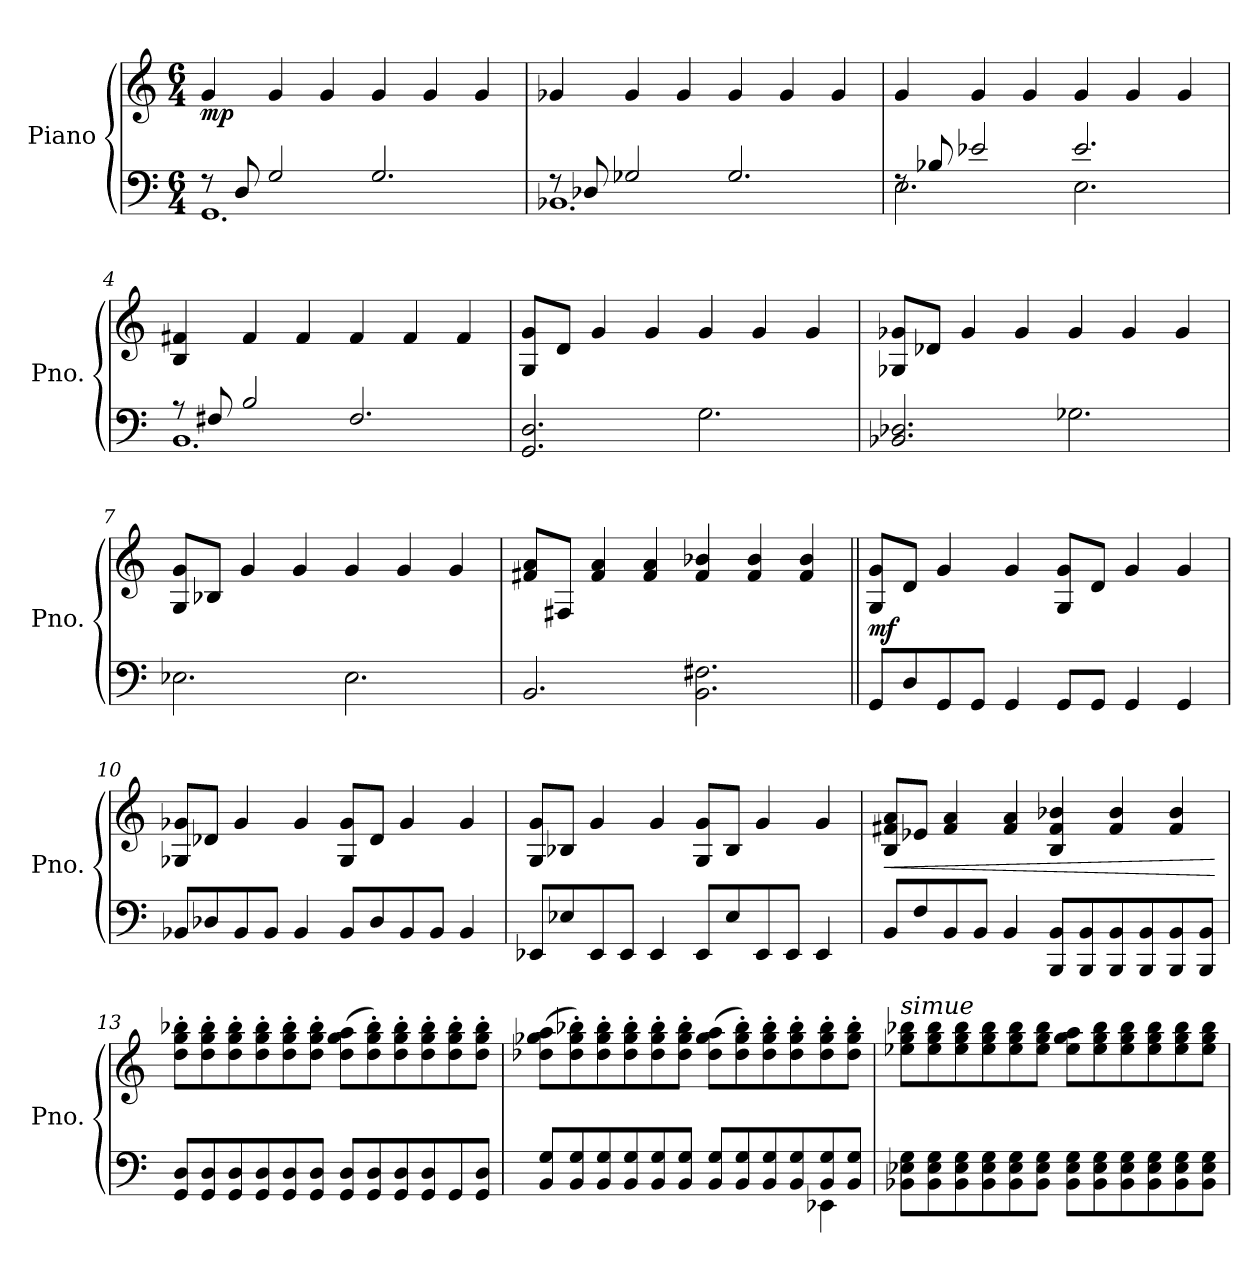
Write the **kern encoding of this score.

**kern	**kern	**dynam
*part1	*part1	*part1
*staff2	*staff1	*staff1/2
*I"Piano	*	*
*I'Pno.	*	*
*clefF4	*clefG2	*
*k[]	*k[]	*
*M6/4	*M6/4	*
*MM120	*MM120	*
=1	=1	=1
*^	*	*
!	!	!	!LO:DY:b
8r	1.GG	4g/	mp
8D/	.	.	.
2G/	.	4g/	.
.	.	4g/	.
2.G/	.	4g/	.
.	.	4g/	.
.	.	4g/	.
=2	=2	=2	=2
8r	1.BB-X	4g-X/	.
8D-X/	.	.	.
2G-X/	.	4g-/	.
.	.	4g-/	.
2.G-/	.	4g-/	.
.	.	4g-/	.
.	.	4g-/	.
=3	=3	=3	=3
8rF	2.E\	4g/	.
8B-X/	.	.	.
2e-X/	.	4g/	.
.	.	4g/	.
2.e-/	2.E\	4g/	.
.	.	4g/	.
.	.	4g/	.
=4	=4	=4	=4
8r	1.BB	4B/ 4f#X/	.
8F#X/	.	.	.
2B/	.	4f#/	.
.	.	4f#/	.
2.F#/	.	4f#/	.
.	.	4f#/	.
.	.	4f#/	.
*v	*v	*	*
!!LO:LB:g=z
=5	=5	=5
2.GG/ 2.D/	8G/ 8g/L	.
.	8d/J	.
.	4g/	.
.	4g/	.
2.G\	4g/	.
.	4g/	.
.	4g/	.
=6	=6	=6
2.BB-X/ 2.D-X/	8G-X/ 8g-X/L	.
.	8d-X/J	.
.	4g-/	.
.	4g-/	.
2.G-X\	4g-/	.
.	4g-/	.
.	4g-/	.
=7	=7	=7
2.E-X\	8G/ 8g/L	.
.	8B-X/J	.
.	4g/	.
.	4g/	.
2.E-\	4g/	.
.	4g/	.
.	4g/	.
=8	=8	=8
2.BB/	8f#X/ 8a/L	.
.	8F#X/J	.
.	4f#/ 4a/	.
.	4f#/ 4a/	.
2.BB\ 2.F#X\	4f#/ 4b-X/	.
.	4f#/ 4b-/	.
.	4f#/ 4b-/	.
=9||	=9||	=9||
!	!	!LO:DY:a=2
8GG/L	8G/ 8g/L	mf
8D/	8d/J	.
8GG/	4g/	.
8GG/J	.	.
4GG/	4g/	.
8GG/L	8G/ 8g/L	.
8GG/J	8d/J	.
4GG/	4g/	.
4GG/	4g/	.
!!LO:LB:g=z
=10	=10	=10
8BB-X/L	8G-X/ 8g-X/L	.
8D-X/	8d-X/J	.
8BB-/	4g-/	.
8BB-/J	.	.
4BB-/	4g-/	.
8BB-/L	8G-/ 8g-/L	.
8D-/	8d-/J	.
8BB-/	4g-/	.
8BB-/J	.	.
4BB-/	4g-/	.
=11	=11	=11
8EE-X/L	8G/ 8g/L	.
8E-X/	8B-X/J	.
8EE-/	4g/	.
8EE-/J	.	.
4EE-/	4g/	.
8EE-/L	8G/ 8g/L	.
8E-/	8B-/J	.
8EE-/	4g/	.
8EE-/J	.	.
4EE-/	4g/	.
=12	=12	=12
!	!	!LO:HP:b
8BB/L	8B/ 8f#X/ 8a/L	<
8F/	8e-X/J	.
8BB/	4f#/ 4a/	.
8BB/J	.	.
4BB/	4f#/ 4a/	.
8BBB/ 8BB/L	4B/ 4f#/ 4b-X/	.
8BBB/ 8BB/	.	.
8BBB/ 8BB/	4f#/ 4b-/	.
8BBB/ 8BB/	.	.
8BBB/ 8BB/	4f#/ 4b-/	.
8BBB/ 8BB/J	.	.
.	.	[
!!LO:LB:g=z
=13	=13	=13
8GG/ 8D/L	8dd\' 8gg\' 8bb-X\'L	.
8GG/ 8D/	8dd\' 8gg\' 8bb-\'	.
8GG/ 8D/	8dd\' 8gg\' 8bb-\'	.
8GG/ 8D/	8dd\' 8gg\' 8bb-\'	.
8GG/ 8D/	8dd\' 8gg\' 8bb-\'	.
8GG/ 8D/J	8dd\' 8gg\' 8bb-\'J	.
8GG/ 8D/L	(8dd\ 8gg\ 8aa\L	.
8GG/ 8D/	8dd\' 8gg\' 8bb-\')	.
8GG/ 8D/	8dd\' 8gg\' 8bb-\'	.
8GG/ 8D/	8dd\' 8gg\' 8bb-\'	.
8GG/	8dd\' 8gg\' 8bb-\'	.
8GG/ 8D/J	8dd\' 8gg\' 8bb-\'J	.
=14	=14	=14
*^	*	*
8BB/ 8G/L	4ryy	(8dd-X\ 8gg-X\ 8aa\L	.
8BB/ 8G/	.	8dd-\' 8gg-\' 8bb-X\')	.
*v	*v	*	*
8BB/ 8G/	8dd-\' 8gg-\' 8bb-\'	.
8BB/ 8G/	8dd-\' 8gg-\' 8bb-\'	.
8BB/ 8G/	8dd-\' 8gg-\' 8bb-\'	.
8BB/ 8G/J	8dd-\' 8gg-\' 8bb-\'J	.
8BB/ 8G/L	(8dd-\ 8gg-\ 8aa\L	.
8BB/ 8G/	8dd-\' 8gg-\' 8bb-\')	.
8BB/ 8G/	8dd-\' 8gg-\' 8bb-\'	.
8BB/ 8G/	8dd-\' 8gg-\' 8bb-\'	.
*^	*	*
8BB/ 8G/	4EE-X\	8dd-\' 8gg-\' 8bb-\'	.
8BB/ 8G/J	.	8dd-\' 8gg-\' 8bb-\'J	.
*v	*v	*	*
!!LO:LB:g=z
=15	=15	=15
!	!LO:TX:a:i:t=simue	!
8BB-X\ 8E-X\ 8G\L	8ee-X\ 8gg\ 8bb-X\L	.
8BB-\ 8E-\ 8G\	8ee-\ 8gg\ 8bb-\	.
8BB-\ 8E-\ 8G\	8ee-\ 8gg\ 8bb-\	.
8BB-\ 8E-\ 8G\	8ee-\ 8gg\ 8bb-\	.
8BB-\ 8E-\ 8G\	8ee-\ 8gg\ 8bb-\	.
8BB-\ 8E-\ 8G\J	8ee-\ 8gg\ 8bb-\J	.
8BB-\ 8E-\ 8G\L	8ee-\ 8gg\ 8aa\L	.
8BB-\ 8E-\ 8G\	8ee-\ 8gg\ 8bb-\	.
8BB-\ 8E-\ 8G\	8ee-\ 8gg\ 8bb-\	.
8BB-\ 8E-\ 8G\	8ee-\ 8gg\ 8bb-\	.
8BB-\ 8E-\ 8G\	8ee-\ 8gg\ 8bb-\	.
8BB-\ 8E-\ 8G\J	8ee-\ 8gg\ 8bb-\J	.
=	=	=
*-	*-	*-
